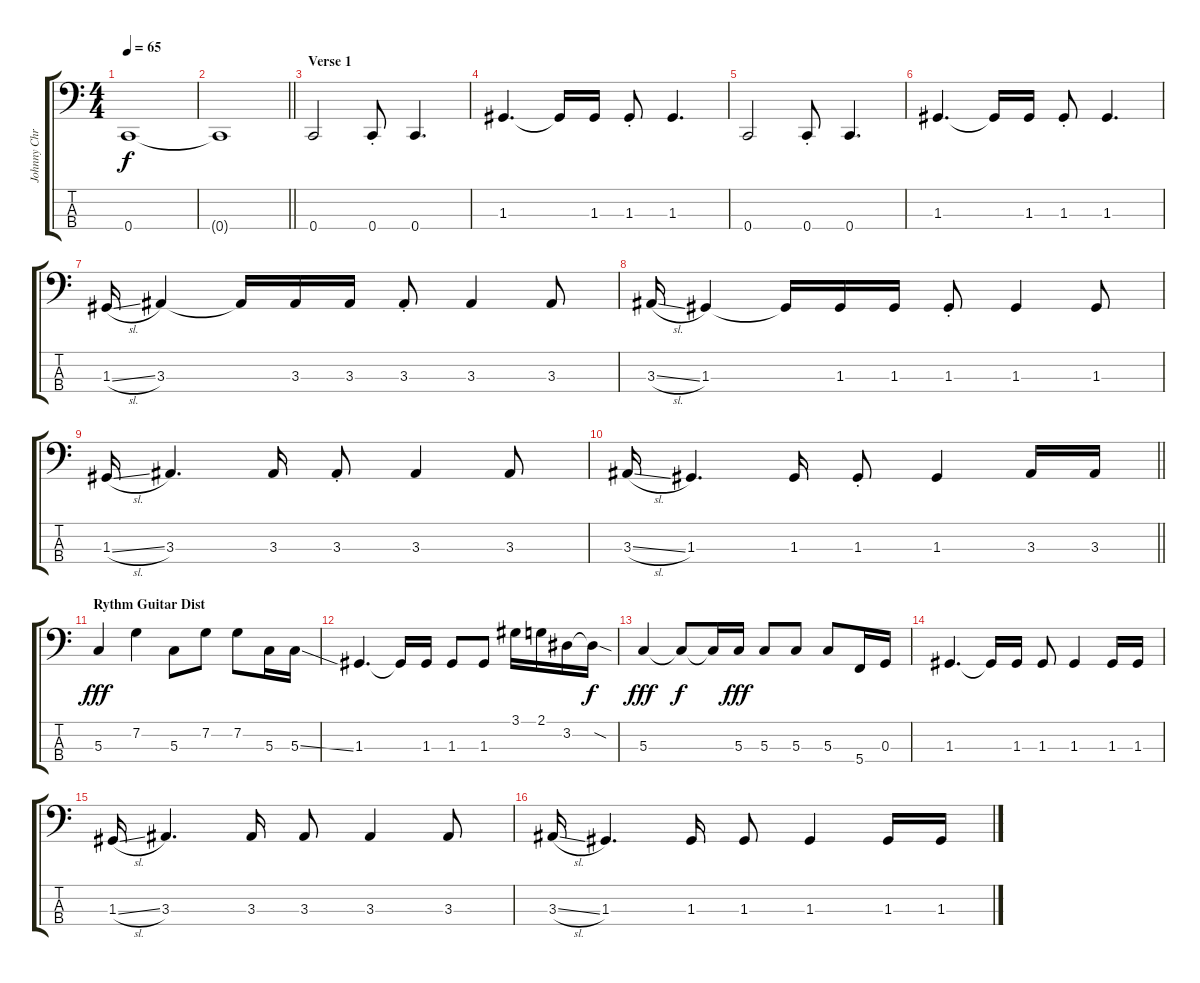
\track ("Johnny Christ [Bass]" "Johnny Chr") {instrument electricbasspick}
\staff {score tabs}
\tuning (F2 C2 G1 C1) {hide}
\ts (4 4)
\tempo 65
\clef f4
\ks c
0.4{t}.1{dy f} |
\barLineRight lightlight
0.4{t}.1 |
\section ("" "Verse 1")
0.4.2 0.4{st}.8 0.4.4{d} |
1.3.4{d} 1.3{t}.16 1.3.16 1.3{st}.8 1.3.4{d} |
0.4.2 0.4{st}.8 0.4.4{d} |
1.3.4{d} 1.3{t}.16 1.3.16 1.3{st}.8 1.3.4{d} |
1.3{sl}.16 3.3.4 3.3{t}.16 3.3.16 3.3.16 3.3{st}.8 3.3.4 3.3.8 |
3.3{sl}.16 1.3.4 1.3{t}.16 1.3.16 1.3.16 1.3{st}.8 1.3.4 1.3.8 |
1.3{sl}.16 3.3.4{d} 3.3.16 3.3{st}.8 3.3.4 3.3.8 |
\barLineRight lightlight
3.3{sl}.16 1.3.4{d} 1.3.16 1.3{st}.8 1.3.4 3.3.16 3.3.16 |
\section ("" "Rythm Guitar Dist")
5.3.4{dy fff} 7.2.4 5.3.8 7.2.8 7.2.8 5.3.16 5.3{ss}.16 |
1.3.4{d} 1.3{t}.16 1.3.16 1.3.8 1.3.8 3.1.16 2.1.16 3.2.16 3.2{sod t}.16{dy f} |
5.3.4{dy fff} 5.3{t}.8{dy f} 5.3{t}.16 5.3.16{dy fff} 5.3.8 5.3.8 5.3.8 5.4.16 0.3.16 |
1.3.4{d} 1.3{t}.16 1.3.16 1.3.8 1.3.4 1.3.16 1.3.16 |
1.3{sl}.16 3.3.4{d} 3.3.16 3.3.8 3.3.4 3.3.8 |
3.3{sl}.16 1.3.4{d} 1.3.16 1.3.8 1.3.4 1.3.16 1.3.16
